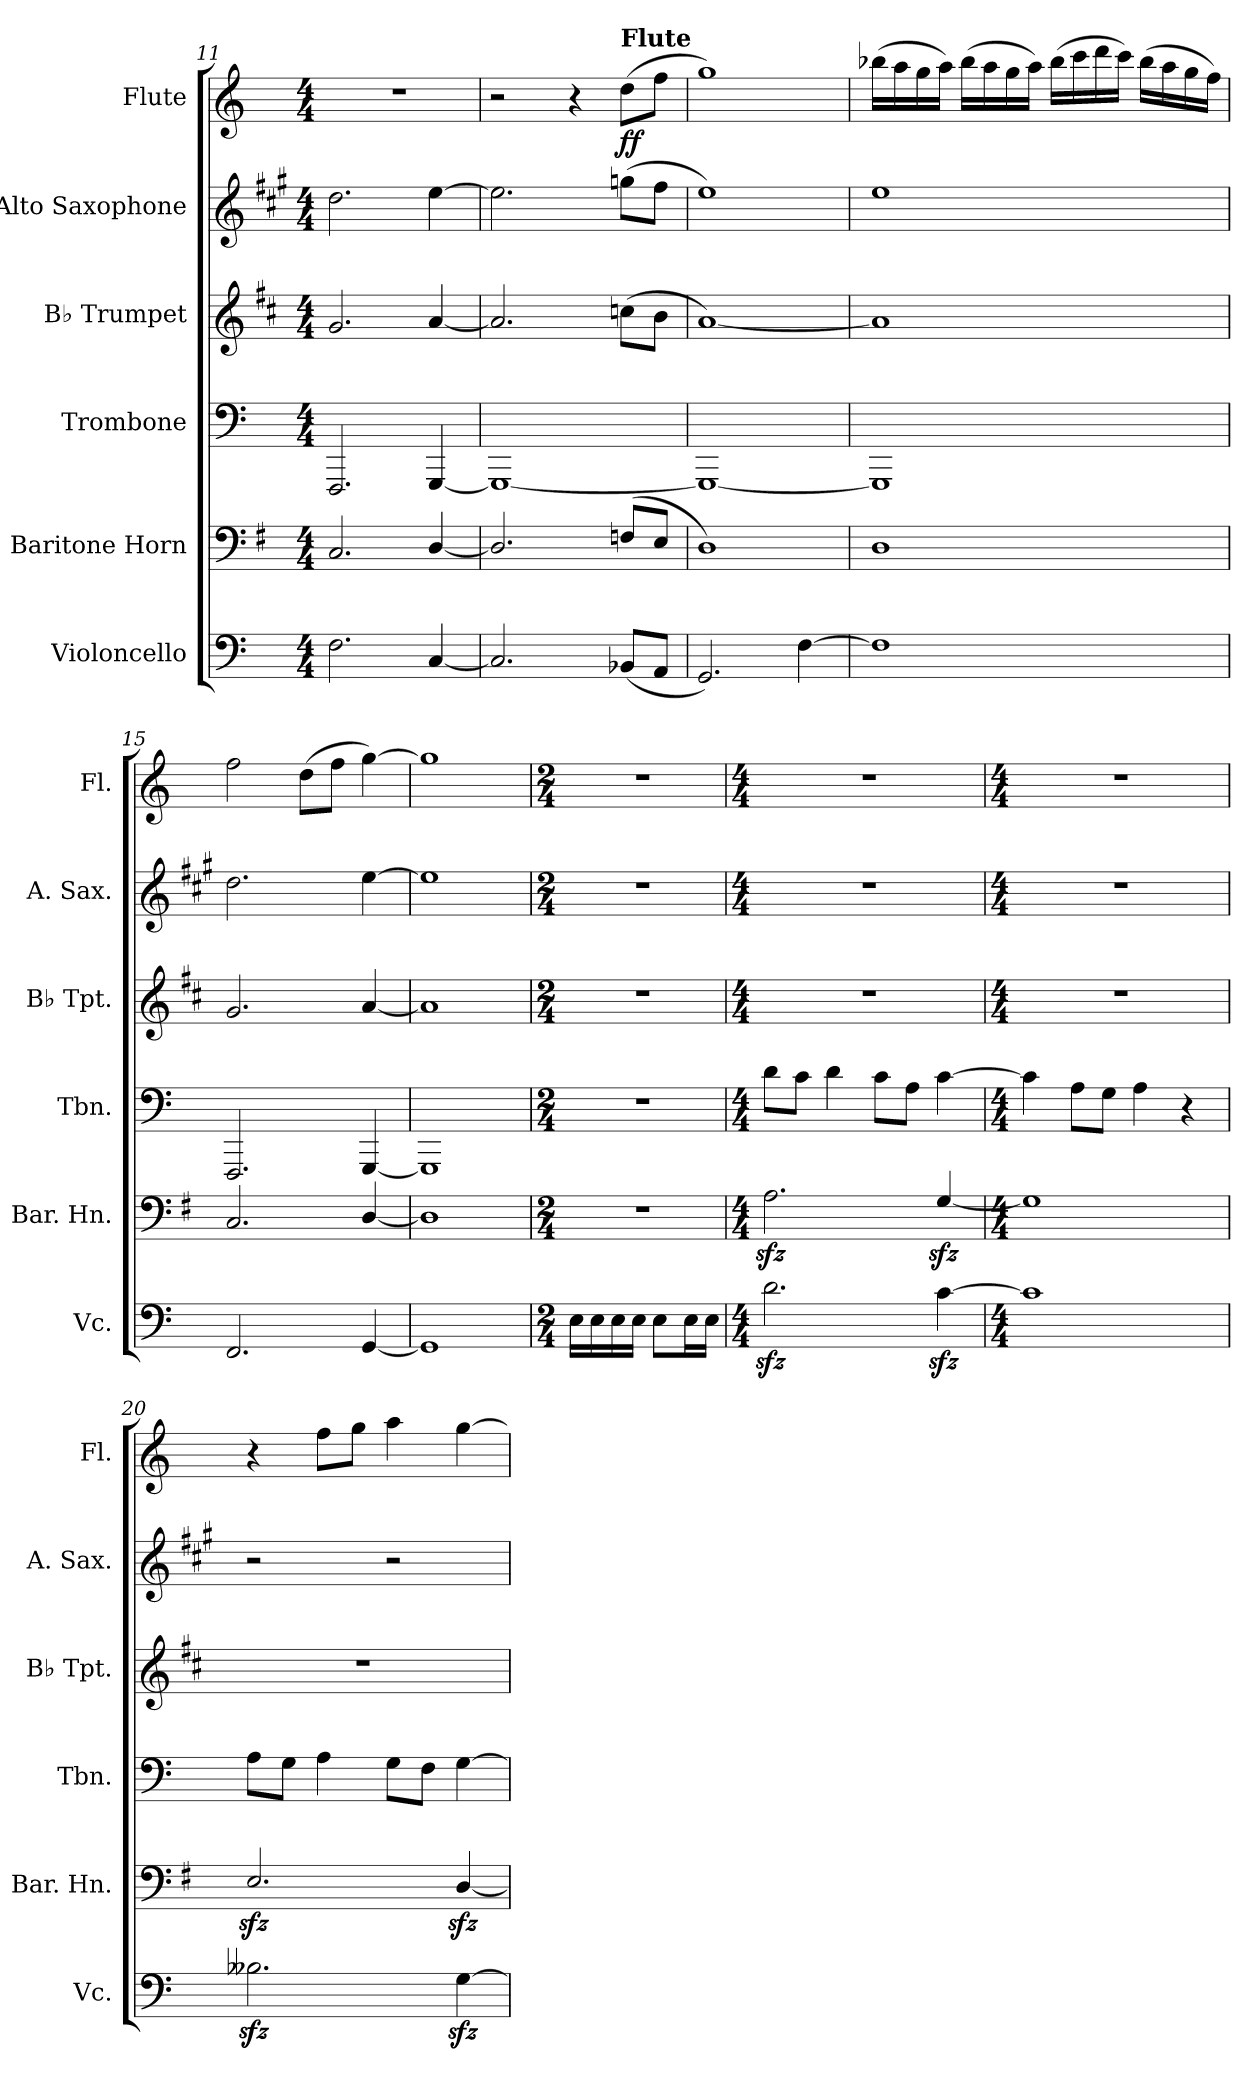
**kern	**kern	**kern	**kern	**kern	**kern	**dynam
*part6	*part5	*part4	*part3	*part2	*part1	*part1
*staff6	*staff5	*staff4	*staff3	*staff2	*staff1	*staff1
*I"Violoncello	*I"Baritone Horn	*I"Trombone	*I"B♭ Trumpet	*I"Alto Saxophone	*I"Flute	*
*I'Vc.	*I'Bar. Hn.	*I'Tbn.	*I'B♭ Tpt.	*I'A. Sax.	*I'Fl.	*
*clefF4	*clefF4	*clefF4	*clefG2	*clefG2	*clefG2	*
*	*ITrd4c7	*	*ITrd1c2	*ITrd5c9	*	*
*k[]	*k[]	*k[]	*k[]	*k[]	*k[]	*
*M4/4	*M4/4	*M4/4	*M4/4	*M4/4	*M4/4	*
=11	=11	=11	=11	=11	=11	=11
2.F\	2.FF/	2.FFF/	2.f/	2.f\	1r	.
[4C/	[4GG/	[4GGG/	[4g/	[4g\	.	.
=12	=12	=12	=12	=12	=12	=12
2.C/]	2.GG/]	1GGG_	2.g/]	2.g\]	2r	.
.	.	.	.	.	4r	.
!	!	!	!	!	!LO:TX:a:B:t=Flute	!
!	!	!	!	!	!	!LO:DY:b
(<8BB-X/L	(<8BB-X/L	.	(>8b-X\L	(>8b-X\L	(>8dd\L	ff
8AA/J	8AA/J	.	8a\J	8a\J	8ff\J	.
=13	=13	=13	=13	=13	=13	=13
2.GG/)	1GG)	1GGG_	[1g)	1g)	1gg)	.
[4F\	.	.	.	.	.	.
!!LO:LB:g=z
=14	=14	=14	=14	=14	=14	=14
1F]	1GG	1GGG]	1g]	1g	(>16bb-X\LL	.
.	.	.	.	.	16aa\	.
.	.	.	.	.	16gg\	.
.	.	.	.	.	16aa\JJ)	.
.	.	.	.	.	(>16bb-\LL	.
.	.	.	.	.	16aa\	.
.	.	.	.	.	16gg\	.
.	.	.	.	.	16aa\JJ)	.
.	.	.	.	.	(>16bb-\LL	.
.	.	.	.	.	16ccc\	.
.	.	.	.	.	16ddd\	.
.	.	.	.	.	16ccc\JJ)	.
.	.	.	.	.	(>16bb-\LL	.
.	.	.	.	.	16aa\	.
.	.	.	.	.	16gg\	.
.	.	.	.	.	16ff\JJ)	.
=15	=15	=15	=15	=15	=15	=15
2.FF/	2.FF/	2.FFF/	2.f/	2.f\	2ff\	.
.	.	.	.	.	(>8dd\L	.
.	.	.	.	.	8ff\J	.
[4GG/	[4GG/	[4GGG/	[4g/	[4g\	[4gg\)	.
=16	=16	=16	=16	=16	=16	=16
1GG]	1GG]	1GGG]	1g]	1g]	1gg]	.
=17	=17	=17	=17	=17	=17	=17
*M2/4	*M2/4	*M2/4	*M2/4	*M2/4	*M2/4	*
16E\LL	2r	2r	2r	2r	2r	.
16E\	.	.	.	.	.	.
16E\	.	.	.	.	.	.
16E\JJ	.	.	.	.	.	.
8E\L	.	.	.	.	.	.
16E\L	.	.	.	.	.	.
16E\JJ	.	.	.	.	.	.
!!LO:PB:g=z
=18	=18	=18	=18	=18	=18	=18
*M4/4	*M4/4	*M4/4	*M4/4	*M4/4	*M4/4	*
2.dzz<\	2.Dzz<\	8d\L	1r	1r	1r	.
.	.	8c\J	.	.	.	.
.	.	4d\	.	.	.	.
.	.	8c\L	.	.	.	.
.	.	8A\J	.	.	.	.
[4czz<\	[4Czz</	[4c\	.	.	.	.
=19	=19	=19	=19	=19	=19	=19
*M4/4	*M4/4	*M4/4	*M4/4	*M4/4	*M4/4	*
1c]	1C]	4c\]	1r	1r	1r	.
.	.	8A\L	.	.	.	.
.	.	8G\J	.	.	.	.
.	.	4A\	.	.	.	.
.	.	4r	.	.	.	.
=20	=20	=20	=20	=20	=20	=20
2.B--Xzz<\	2.AAzz</	8A\L	1r	2r	4r	.
.	.	8G\J	.	.	.	.
.	.	4A\	.	.	8ff\L	.
.	.	.	.	.	8gg\J	.
.	.	8G\L	.	2r	4aa\	.
.	.	8F\J	.	.	.	.
[4Gzz<\	[4GGzz</	[4G\	.	.	[4gg\	.
=	=	=	=	=	=	=
*-	*-	*-	*-	*-	*-	*-
